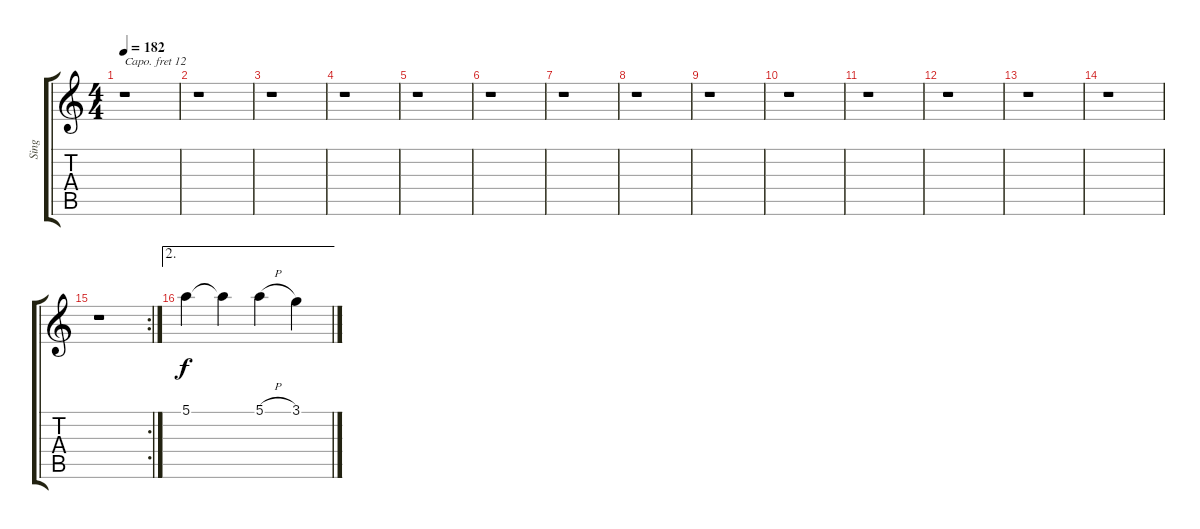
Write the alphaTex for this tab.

\track ("Sing" "Sing") {instrument panflute}
\staff {score tabs}
\capo 12
\tuning (E4 B3 G3 D3 A2 E2) {hide}
\ts (4 4)
\tempo 182
\clef g2
\ks c
r.1{dy f} |
r.1 |
r.1 |
r.1 |
r.1 |
r.1 |
r.1 |
r.1 |
r.1 |
r.1 |
r.1 |
r.1 |
r.1 |
r.1 |
\rc 2
r.1 |
\ae 2
5.1.4 5.1{t}.4 5.1{h}.4 3.1.4
